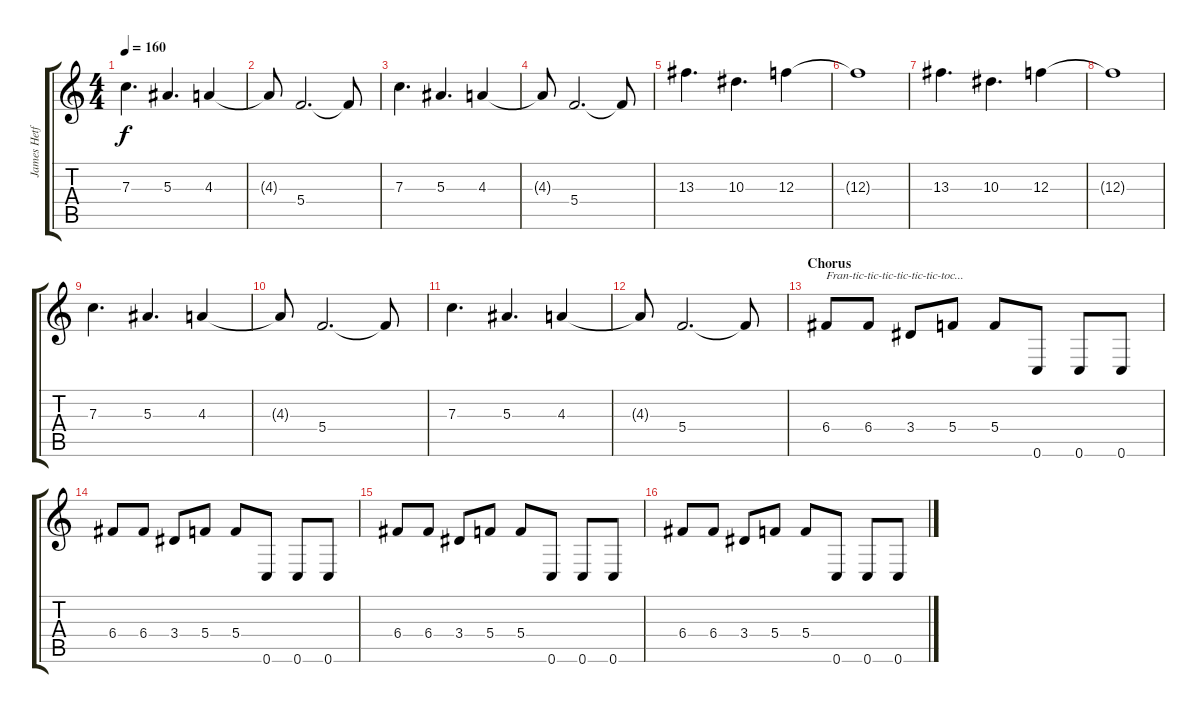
\track ("James Hetfield" "James Hetf") {instrument distortionguitar}
\staff {score tabs}
\tuning (D4 A3 F3 C3 G2 C2) {hide}
\ts (4 4)
\tempo 160
\clef g2
\ks c
7.3.4{d dy f} 5.3.4{d} 4.3.4 |
4.3{t}.8 5.4.2{d} 5.4{t}.8 |
7.3.4{d} 5.3.4{d} 4.3.4 |
4.3{t}.8 5.4.2{d} 5.4{t}.8 |
13.3.4{d} 10.3.4{d} 12.3.4 |
12.3{t}.1 |
13.3.4{d} 10.3.4{d} 12.3.4 |
12.3{t}.1 |
7.3.4{d} 5.3.4{d} 4.3.4 |
4.3{t}.8 5.4.2{d} 5.4{t}.8 |
7.3.4{d} 5.3.4{d} 4.3.4 |
4.3{t}.8 5.4.2{d} 5.4{t}.8 |
\section ("" "Chorus")
6.4.8{txt "Fran-tic-tic-tic-tic-tic-tic-toc..." volume 16 instrument distortionguitar} 6.4.8 3.4.8 5.4.8 5.4.8 0.6.8 0.6.8 0.6.8 |
6.4.8 6.4.8 3.4.8 5.4.8 5.4.8 0.6.8 0.6.8 0.6.8 |
6.4.8 6.4.8 3.4.8 5.4.8 5.4.8 0.6.8 0.6.8 0.6.8 |
6.4.8 6.4.8 3.4.8 5.4.8 5.4.8 0.6.8 0.6.8 0.6.8
